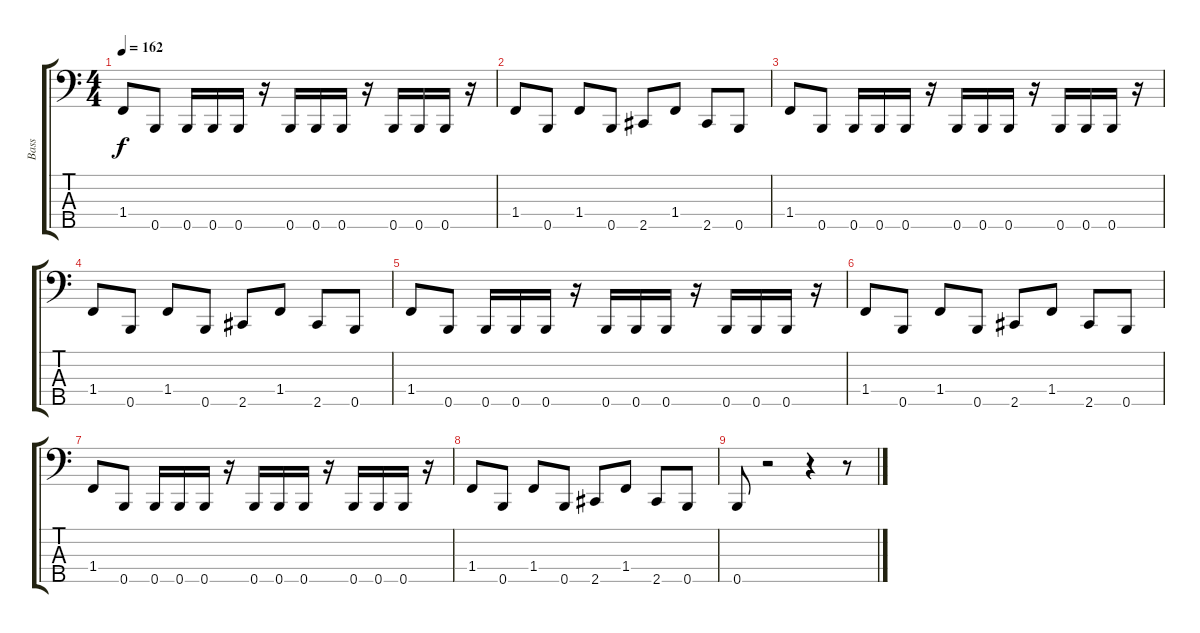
\track ("Bass" "Bass") {instrument electricbassfinger}
\staff {score tabs}
\tuning (G2 D2 A1 E1 B0) {hide}
\ts (4 4)
\tempo 162
\clef f4
\ks c
1.4.8{dy f} 0.5.8 0.5.16 0.5.16 0.5.16 r.16 0.5.16 0.5.16 0.5.16 r.16 0.5.16 0.5.16 0.5.16 r.16 |
1.4.8 0.5.8 1.4.8 0.5.8 2.5.8 1.4.8 2.5.8 0.5.8 |
1.4.8 0.5.8 0.5.16 0.5.16 0.5.16 r.16 0.5.16 0.5.16 0.5.16 r.16 0.5.16 0.5.16 0.5.16 r.16 |
1.4.8 0.5.8 1.4.8 0.5.8 2.5.8 1.4.8 2.5.8 0.5.8 |
1.4.8 0.5.8 0.5.16 0.5.16 0.5.16 r.16 0.5.16 0.5.16 0.5.16 r.16 0.5.16 0.5.16 0.5.16 r.16 |
1.4.8 0.5.8 1.4.8 0.5.8 2.5.8 1.4.8 2.5.8 0.5.8 |
1.4.8 0.5.8 0.5.16 0.5.16 0.5.16 r.16 0.5.16 0.5.16 0.5.16 r.16 0.5.16 0.5.16 0.5.16 r.16 |
1.4.8 0.5.8 1.4.8 0.5.8 2.5.8 1.4.8 2.5.8 0.5.8 |
0.5.8 r.2 r.4 r.8
